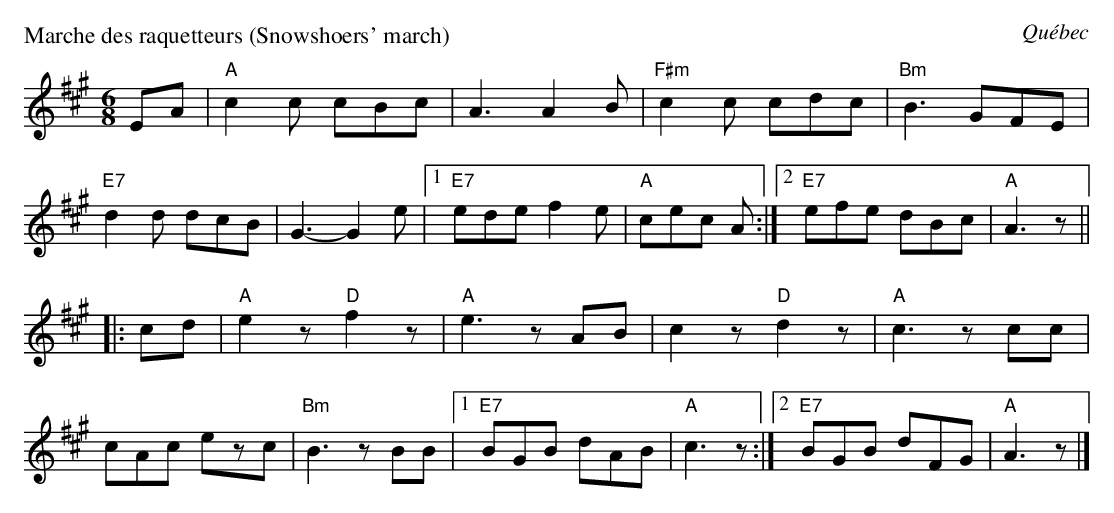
X:1
P: Marche des raquetteurs (Snowshoers' march)
O: Québec
M: 6/8
L: 1/8
K: A
EA \
| "A"c2c cBc | A3  A2B | "F#m"c2c cdc | "Bm"B3 GFE \
|"E7"d2d dcB | G3- G2e |1 "E7"ede f2e | "A"cec A :|2 "E7"efe dBc | "A"A3 z ||
|: cd \
| "A"e2z "D"f2z | "A"e3 zAB |      c2z "D"d2z | "A"c3 zcc \
|    cAc    ezc |"Bm"B3 zBB |1 "E7"BGB    dAB | "A"c3 z :|2 "E7"BGB    dFG | "A"A3 z |]
